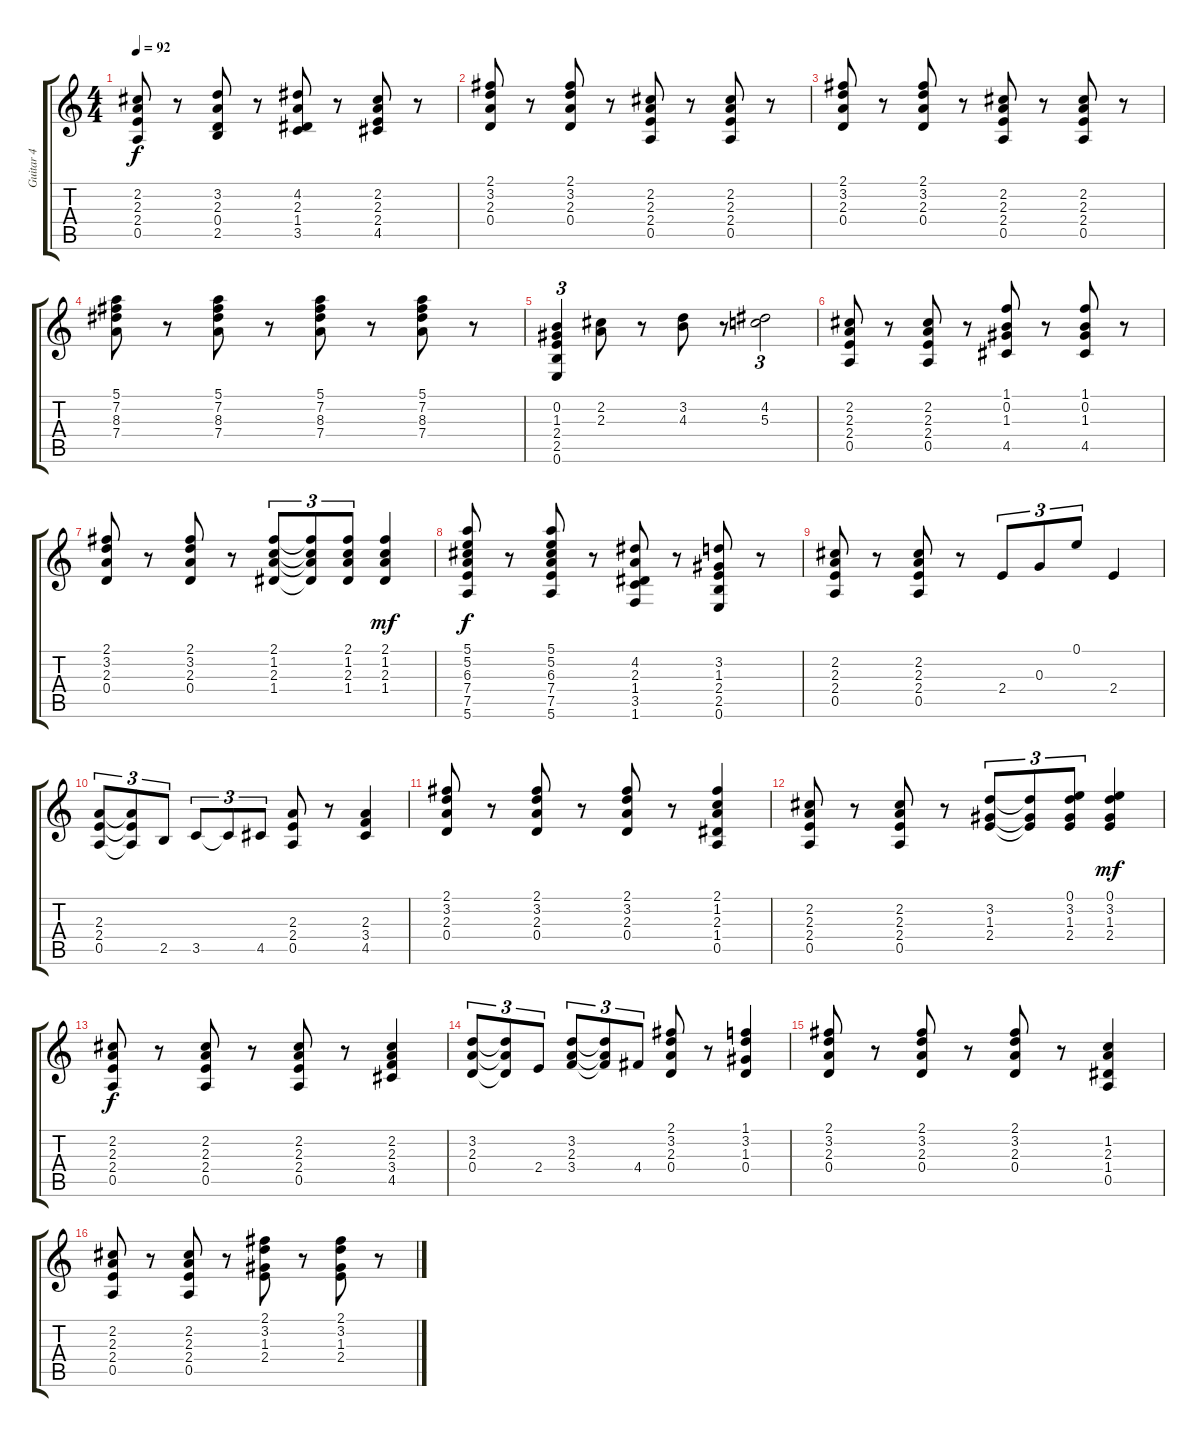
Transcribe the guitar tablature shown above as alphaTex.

\track ("Guitar 4" "Guitar 4") {instrument acousticguitarsteel}
\staff {score tabs}
\tuning (E4 B3 G3 D3 A2 E2) {hide}
\ts (4 4)
\tempo 92
\clef g2
\ks c
(2.2 2.3 2.4 0.5).8{dy f} r.8 (3.2 2.3 0.4 2.5).8 r.8 (4.2 2.3 1.4 3.5).8 r.8 (2.2 2.3 2.4 4.5).8 r.8 |
(2.1 3.2 2.3 0.4).8 r.8 (2.1 3.2 2.3 0.4).8 r.8 (2.2 2.3 2.4 0.5).8 r.8 (2.2 2.3 2.4 0.5).8 r.8 |
(2.1 3.2 2.3 0.4).8 r.8 (2.1 3.2 2.3 0.4).8 r.8 (2.2 2.3 2.4 0.5).8 r.8 (2.2 2.3 2.4 0.5).8 r.8 |
(5.1 7.2 8.3 7.4).8 r.8 (5.1 7.2 8.3 7.4).8 r.8 (5.1 7.2 8.3 7.4).8 r.8 (5.1 7.2 8.3 7.4).8 r.8 |
(0.2 1.3 2.4 2.5 0.6).4{tu (3 2)} (2.2 2.3).8 r.8 (3.2 4.3).8 r.8 (4.2 5.3).2{tu (3 2)} |
(2.2 2.3 2.4 0.5).8 r.8 (2.2 2.3 2.4 0.5).8 r.8 (1.1 0.2 1.3 4.5).8 r.8 (1.1 0.2 1.3 4.5).8 r.8 |
(2.1 3.2 2.3 0.4).8 r.8 (2.1 3.2 2.3 0.4).8 r.8 (2.1 1.2 2.3 1.4).8{tu (3 2)} (2.1{t} 1.2{t} 2.3{t} 1.4{t}).8{tu (3 2)} (2.1 1.2 2.3 1.4).8{tu (3 2)} (2.1 1.2 2.3 1.4).4{dy mf} |
(5.1 5.2 6.3 7.4 7.5 5.6).8{dy f} r.8 (5.1 5.2 6.3 7.4 7.5 5.6).8 r.8 (4.2 2.3 1.4 3.5 1.6).8 r.8 (3.2 1.3 2.4 2.5 0.6).8 r.8 |
(2.2 2.3 2.4 0.5).8 r.8 (2.2 2.3 2.4 0.5).8 r.8 2.4.8{tu (3 2)} 0.3.8{tu (3 2)} 0.1.8{tu (3 2)} 2.4.4 |
(2.3 2.4 0.5).8{tu (3 2)} (2.3{t} 2.4{t} 0.5{t}).8{tu (3 2)} 2.5.8{tu (3 2)} 3.5.8{tu (3 2)} 3.5{t}.8{tu (3 2)} 4.5.8{tu (3 2)} (2.3 2.4 0.5).8 r.8 (2.3 3.4 4.5).4 |
(2.1 3.2 2.3 0.4).8 r.8 (2.1 3.2 2.3 0.4).8 r.8 (2.1 3.2 2.3 0.4).8 r.8 (2.1 1.2 2.3 1.4 0.5).4 |
(2.2 2.3 2.4 0.5).8 r.8 (2.2 2.3 2.4 0.5).8 r.8 (3.2 1.3 2.4).8{tu (3 2)} (3.2{t} 1.3{t} 2.4{t}).8{tu (3 2)} (0.1 3.2 1.3 2.4).8{tu (3 2)} (0.1 3.2 1.3 2.4).4{dy mf} |
(2.2 2.3 2.4 0.5).8{dy f} r.8 (2.2 2.3 2.4 0.5).8 r.8 (2.2 2.3 2.4 0.5).8 r.8 (2.2 2.3 3.4 4.5).4 |
(3.2 2.3 0.4).8{tu (3 2)} (3.2{t} 2.3{t} 0.4{t}).8{tu (3 2)} 2.4.8{tu (3 2)} (3.2 2.3 3.4).8{tu (3 2)} (3.2{t} 2.3{t} 3.4{t}).8{tu (3 2)} 4.4.8{tu (3 2)} (2.1 3.2 2.3 0.4).8 r.8 (1.1 3.2 1.3 0.4).4 |
(2.1 3.2 2.3 0.4).8 r.8 (2.1 3.2 2.3 0.4).8 r.8 (2.1 3.2 2.3 0.4).8 r.8 (1.2 2.3 1.4 0.5).4 |
(2.2 2.3 2.4 0.5).8 r.8 (2.2 2.3 2.4 0.5).8 r.8 (2.1 3.2 1.3 2.4).8 r.8 (2.1 3.2 1.3 2.4).8 r.8
